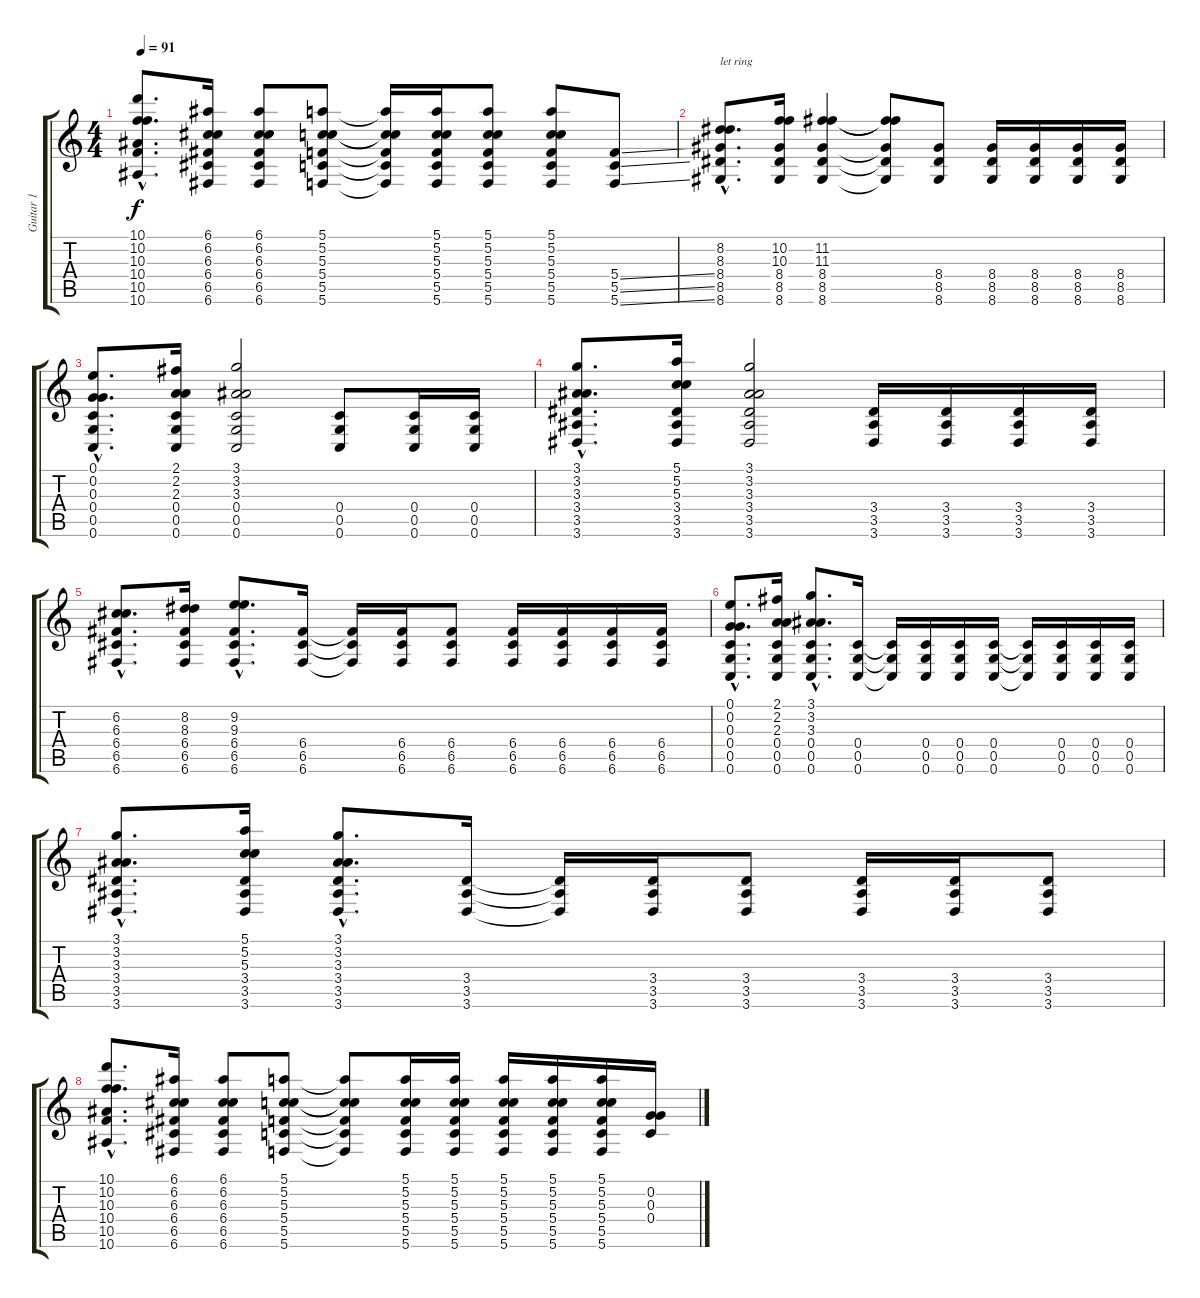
\track ("Guitar 1" "Guitar 1") {instrument acousticguitarsteel}
\staff {score tabs}
\tuning (E4 G3 G3 C3 G2 C2) {hide}
\ts (4 4)
\tempo 91
\clef g2
\ks c
(10.1{hac} 10.2{hac} 10.3{hac} 10.4{hac} 10.5{hac} 10.6{hac}).8{d dy f} (6.1 6.2 6.3 6.4 6.5 6.6).16 (6.1 6.2 6.3 6.4 6.5 6.6).8 (5.1 5.2 5.3 5.4 5.5 5.6).8 (5.1{t} 5.2{t} 5.3{t} 5.4{t} 5.5{t} 5.6{t}).16 (5.1 5.2 5.3 5.4 5.5 5.6).16 (5.1 5.2 5.3 5.4 5.5 5.6).8 (5.1 5.2 5.3 5.4 5.5 5.6).8 (5.4{ss} 5.5{ss} 5.6{ss}).8 |
(8.2{hac} 8.3{hac} 8.4{hac} 8.5{hac} 8.6{hac}).8{d txt "let ring"} (10.2 10.3 8.4 8.5 8.6).16 (11.2 11.3 8.4 8.5 8.6).4 (11.2{t} 11.3{t} 8.4{t} 8.5{t} 8.6{t}).8 (8.4 8.5 8.6).8 (8.4 8.5 8.6).16 (8.4 8.5 8.6).16 (8.4 8.5 8.6).16 (8.4 8.5 8.6).16 |
(0.1{hac} 0.2{hac} 0.3{hac} 0.4{hac} 0.5{hac} 0.6{hac}).8{d} (2.1 2.2 2.3 0.4 0.5 0.6).16 (3.1 3.2 3.3 0.4 0.5 0.6).2 (0.4 0.5 0.6).8 (0.4 0.5 0.6).16 (0.4 0.5 0.6).16 |
(3.1{hac} 3.2{hac} 3.3{hac} 3.4{hac} 3.5{hac} 3.6{hac}).8{d} (5.1 5.2 5.3 3.4 3.5 3.6).16 (3.1 3.2 3.3 3.4 3.5 3.6).2 (3.4 3.5 3.6).16 (3.4 3.5 3.6).16 (3.4 3.5 3.6).16 (3.4 3.5 3.6).16 |
(6.2{hac} 6.3{hac} 6.4{hac} 6.5{hac} 6.6{hac}).8{d} (8.2 8.3 6.4 6.5 6.6).16 (9.2{hac} 9.3{hac} 6.4{hac} 6.5{hac} 6.6{hac}).8{d} (6.4 6.5 6.6).16 (6.4{t} 6.5{t} 6.6{t}).16 (6.4 6.5 6.6).16 (6.4 6.5 6.6).8 (6.4 6.5 6.6).16 (6.4 6.5 6.6).16 (6.4 6.5 6.6).16 (6.4 6.5 6.6).16 |
(0.1{hac} 0.2{hac} 0.3{hac} 0.4{hac} 0.5{hac} 0.6{hac}).8{d} (2.1 2.2 2.3 0.4 0.5 0.6).16 (3.1{hac} 3.2{hac} 3.3{hac} 0.4{hac} 0.5{hac} 0.6{hac}).8{d} (0.4 0.5 0.6).16 (0.4{t} 0.5{t} 0.6{t}).16 (0.4 0.5 0.6).16 (0.4 0.5 0.6).16 (0.4 0.5 0.6).16 (0.4{t} 0.5{t} 0.6{t}).16 (0.4 0.5 0.6).16 (0.4 0.5 0.6).16 (0.4 0.5 0.6).16 |
(3.1{hac} 3.2{hac} 3.3{hac} 3.4{hac} 3.5{hac} 3.6{hac}).8{d} (5.1 5.2 5.3 3.4 3.5 3.6).16 (3.1{hac} 3.2{hac} 3.3{hac} 3.4{hac} 3.5{hac} 3.6{hac}).8{d} (3.4 3.5 3.6).16 (3.4{t} 3.5{t} 3.6{t}).16 (3.4 3.5 3.6).16 (3.4 3.5 3.6).8 (3.4 3.5 3.6).16 (3.4 3.5 3.6).16 (3.4 3.5 3.6).8 |
(10.1{hac} 10.2{hac} 10.3{hac} 10.4{hac} 10.5{hac} 10.6{hac}).8{d} (6.1 6.2 6.3 6.4 6.5 6.6).16 (6.1 6.2 6.3 6.4 6.5 6.6).8 (5.1 5.2 5.3 5.4 5.5 5.6).8 (5.1{t} 5.2{t} 5.3{t} 5.4{t} 5.5{t} 5.6{t}).8 (5.1 5.2 5.3 5.4 5.5 5.6).16 (5.1 5.2 5.3 5.4 5.5 5.6).16 (5.1 5.2 5.3 5.4 5.5 5.6).16 (5.1 5.2 5.3 5.4 5.5 5.6).16 (5.1 5.2 5.3 5.4 5.5 5.6).16 (0.2 0.3 0.4).16
